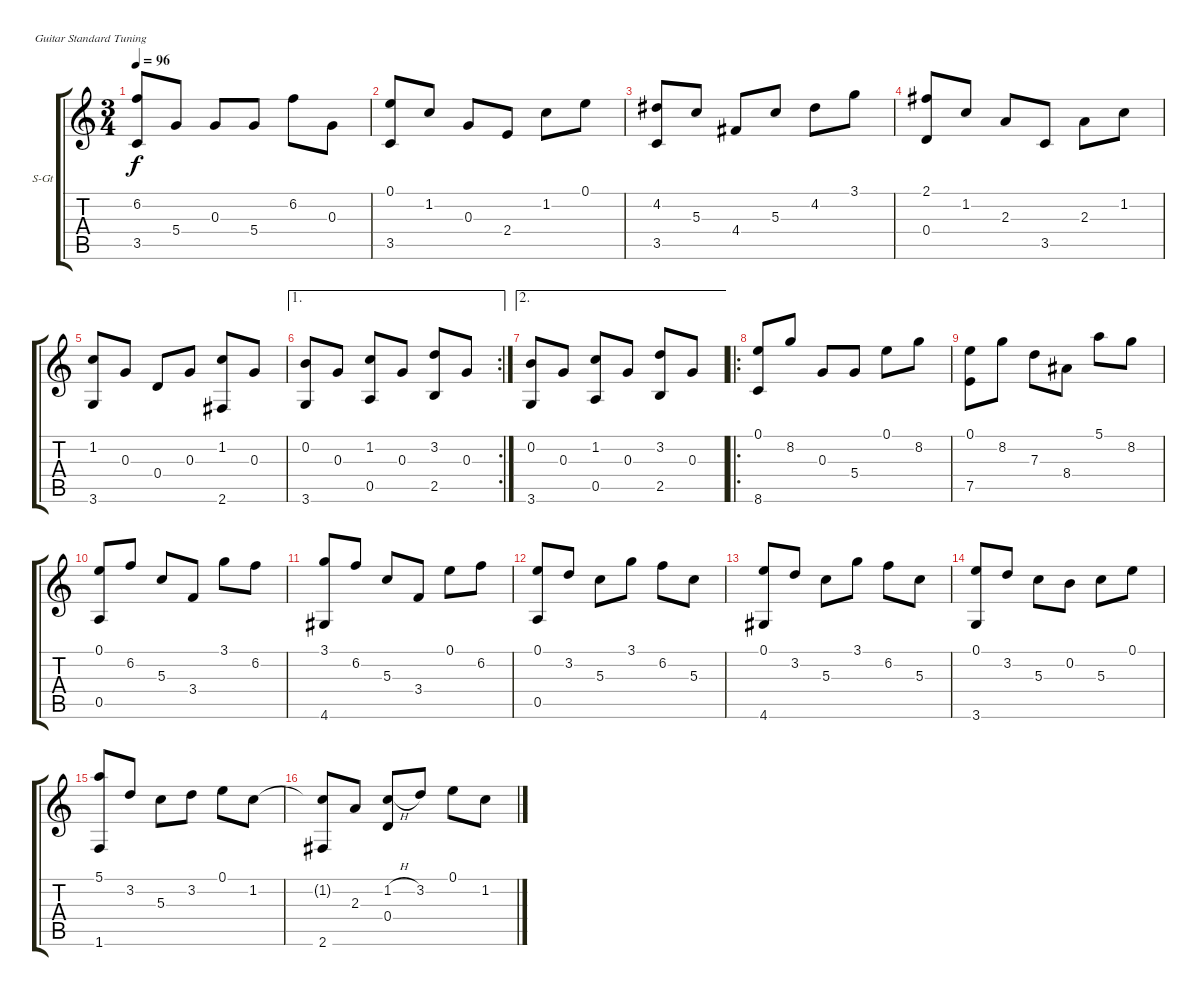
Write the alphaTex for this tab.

\bracketExtendMode groupsimilarinstruments
\firstSystemTrackNameOrientation horizontal
\otherSystemsTrackNameOrientation horizontal
\track ("Track 1" "S-Gt") {instrument acousticguitarsteel}
\staff {score tabs}
\tuning (E4 B3 G3 D3 A2 E2)
\ts (3 4)
\tempo 96
\clef g2
\ks c
(6.2{t} 3.5).8{dy f} 5.4.8 0.3.8 5.4.8 6.2.8 0.3.8 |
(0.1 3.5).8 1.2.8 0.3.8 2.4.8 1.2.8 0.1.8 |
(4.2 3.5).8 5.3.8 4.4.8 5.3.8 4.2.8 3.1.8 |
(2.1 0.4).8 1.2.8 2.3.8 3.5.8 2.3.8 1.2.8 |
(1.2 3.6).8 0.3.8 0.4.8 0.3.8 (1.2 2.6).8 0.3.8 |
\ae 1
\rc 2
(0.2 3.6).8 0.3.8 (1.2 0.5).8 0.3.8 (3.2 2.5).8 0.3.8 |
\ae 2
(0.2 3.6).8 0.3.8 (1.2 0.5).8 0.3.8 (3.2 2.5).8 0.3.8 |
\ro
(0.1 8.6).8 8.2.8 0.3.8 5.4.8 0.1.8 8.2.8 |
(0.1 7.5).8 8.2.8 7.3.8 8.4.8 5.1.8 8.2.8 |
(0.1 0.5).8 6.2.8 5.3.8 3.4.8 3.1.8 6.2.8 |
(3.1 4.6).8 6.2.8 5.3.8 3.4.8 0.1.8 6.2.8 |
(0.1 0.5).8 3.2.8 5.3.8 3.1.8 6.2.8 5.3.8 |
(0.1 4.6).8 3.2.8 5.3.8 3.1.8 6.2.8 5.3.8 |
(0.1 3.6).8 3.2.8 5.3.8 0.2.8 5.3.8 0.1.8 |
(5.1 1.6).8 3.2.8 5.3.8 3.2.8 0.1.8 1.2.8 |
(1.2{t} 2.6).8 2.3.8 (1.2{h} 0.4).8 3.2.8 0.1.8 1.2.8
